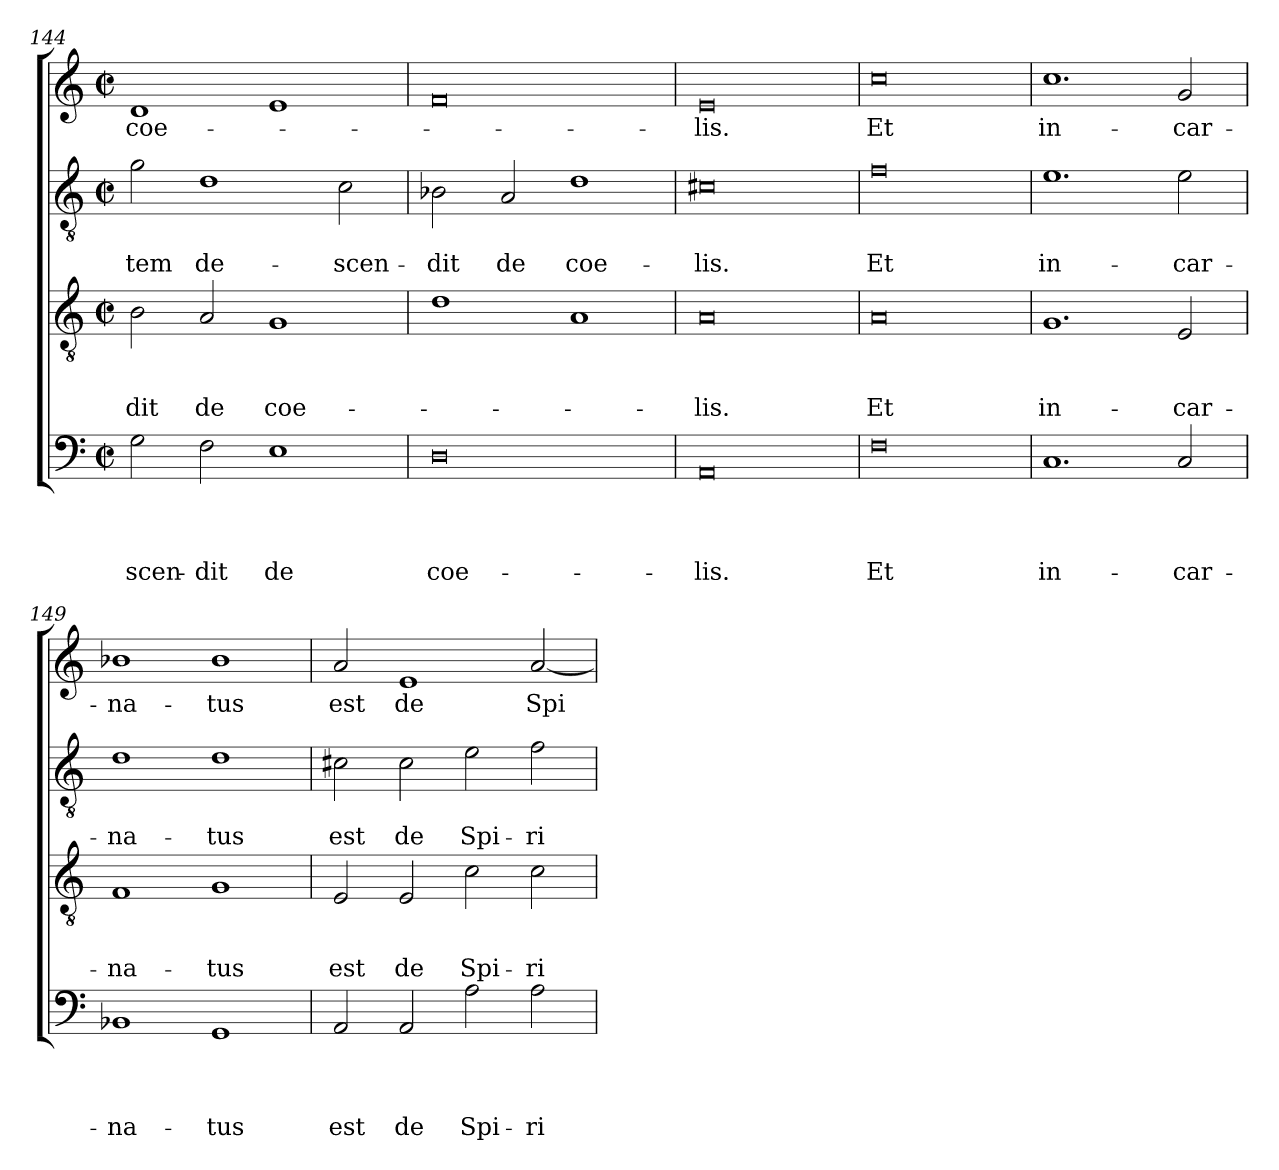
**kern	**text	**text	**text	**text	**kern	**text	**text	**text	**kern	**text	**text	**kern	**text
*part4	*part4	*part4	*part4	*part4	*part3	*part3	*part3	*part3	*part2	*part2	*part2	*part1	*part1
*staff4	*staff4	*staff4	*staff4	*staff4	*staff3	*staff3	*staff3	*staff3	*staff2	*staff2	*staff2	*staff1	*staff1
!!LO:LB:g=z
*clefF4	*	*	*	*	*clefGv2	*	*	*	*clefGv2	*	*	*clefG2	*
*k[]	*	*	*	*	*k[]	*	*	*	*k[]	*	*	*k[]	*
*C:	*	*	*	*	*C:	*	*	*	*C:	*	*	*C:	*
*M2/2	*	*	*	*	*M2/2	*	*	*	*M2/2	*	*	*M2/2	*
*met(c|)	*	*	*	*	*met(c|)	*	*	*	*met(c|)	*	*	*met(c|)	*
=144	=144	=144	=144	=144	=144	=144	=144	=144	=144	=144	=144	=144	=144
2G\	.	.	.	-scen-	2B\	.	.	-dit	2g\	.	-tem	1d	coe-
2F\	.	.	.	-dit	2A/	.	.	de	1d	.	de-	.	.
1E	.	.	.	de	1G	.	.	coe-	.	.	.	1e	.
.	.	.	.	.	.	.	.	.	2c\	.	-scen-	.	.
=145	=145	=145	=145	=145	=145	=145	=145	=145	=145	=145	=145	=145	=145
0D	.	.	.	coe-	1d	.	.	.	2B-X\	.	-dit	0f	.
.	.	.	.	.	.	.	.	.	2A/	.	de	.	.
.	.	.	.	.	1A	.	.	.	1d	.	coe-	.	.
=146	=146	=146	=146	=146	=146	=146	=146	=146	=146	=146	=146	=146	=146
0AA	.	.	.	-lis.	0A	.	.	-lis.	0c#X	.	-lis.	0e	-lis.
=147!	=147!	=147!	=147!	=147!	=147!	=147!	=147!	=147!	=147!	=147!	=147!	=147!	=147!
0F	.	.	.	Et	0A	.	.	Et	0f	.	Et	0cc	Et
=148	=148	=148	=148	=148	=148	=148	=148	=148	=148	=148	=148	=148	=148
1.C	.	.	.	in-	1.G	.	.	in-	1.e	.	in-	1.cc	in-
2C/	.	.	.	-car-	2E/	.	.	-car-	2e\	.	-car-	2g/	-car-
=149	=149	=149	=149	=149	=149	=149	=149	=149	=149	=149	=149	=149	=149
1BB-X	.	.	.	-na-	1F	.	.	-na-	1d	.	-na-	1b-X	-na-
1GG	.	.	.	-tus	1G	.	.	-tus	1d	.	-tus	1b-	-tus
=150	=150	=150	=150	=150	=150	=150	=150	=150	=150	=150	=150	=150	=150
2AA/	.	.	.	est	2E/	.	.	est	2c#X\	.	est	2a/	est
2AA/	.	.	.	de	2E/	.	.	de	2c#\	.	de	1e	de
2A\	.	.	.	Spi-	2c\	.	.	Spi-	2e\	.	Spi-	.	.
2A\	.	.	.	-ri-	2c\	.	.	-ri-	2f\	.	-ri-	[2a/	Spi-
=	=	=	=	=	=	=	=	=	=	=	=	=	=
*-	*-	*-	*-	*-	*-	*-	*-	*-	*-	*-	*-	*-	*-
